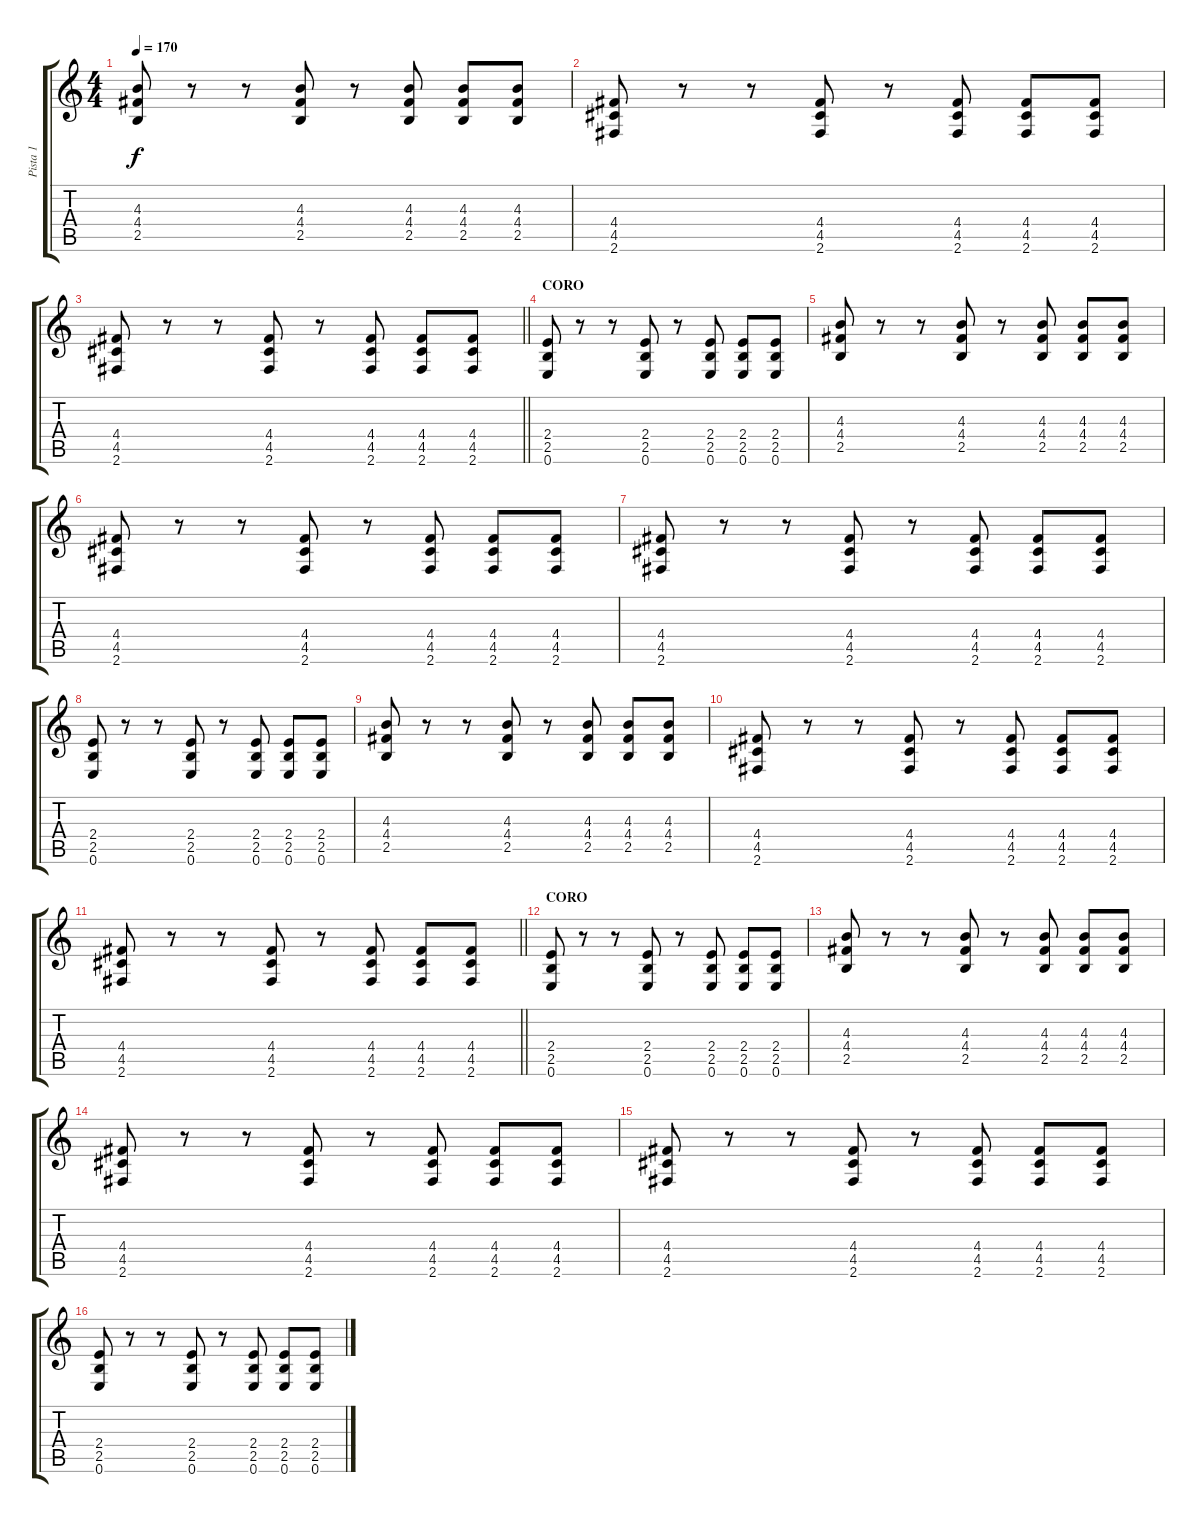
\track ("Pista 1" "Pista 1") {instrument distortionguitar}
\staff {score tabs}
\tuning (E4 B3 G3 D3 A2 E2) {hide}
\ts (4 4)
\tempo 170
\clef g2
\ks c
(4.3 4.4 2.5).8{dy f} r.8 r.8 (4.3 4.4 2.5).8 r.8 (4.3 4.4 2.5).8 (4.3 4.4 2.5).8 (4.3 4.4 2.5).8 |
(4.4 4.5 2.6).8 r.8 r.8 (4.4 4.5 2.6).8 r.8 (4.4 4.5 2.6).8 (4.4 4.5 2.6).8 (4.4 4.5 2.6).8 |
\barLineRight lightlight
(4.4 4.5 2.6).8 r.8 r.8 (4.4 4.5 2.6).8 r.8 (4.4 4.5 2.6).8 (4.4 4.5 2.6).8 (4.4 4.5 2.6).8 |
\section ("" "CORO")
(2.4 2.5 0.6).8 r.8 r.8 (2.4 2.5 0.6).8 r.8 (2.4 2.5 0.6).8 (2.4 2.5 0.6).8 (2.4 2.5 0.6).8 |
(4.3 4.4 2.5).8 r.8 r.8 (4.3 4.4 2.5).8 r.8 (4.3 4.4 2.5).8 (4.3 4.4 2.5).8 (4.3 4.4 2.5).8 |
(4.4 4.5 2.6).8 r.8 r.8 (4.4 4.5 2.6).8 r.8 (4.4 4.5 2.6).8 (4.4 4.5 2.6).8 (4.4 4.5 2.6).8 |
(4.4 4.5 2.6).8 r.8 r.8 (4.4 4.5 2.6).8 r.8 (4.4 4.5 2.6).8 (4.4 4.5 2.6).8 (4.4 4.5 2.6).8 |
(2.4 2.5 0.6).8 r.8 r.8 (2.4 2.5 0.6).8 r.8 (2.4 2.5 0.6).8 (2.4 2.5 0.6).8 (2.4 2.5 0.6).8 |
(4.3 4.4 2.5).8 r.8 r.8 (4.3 4.4 2.5).8 r.8 (4.3 4.4 2.5).8 (4.3 4.4 2.5).8 (4.3 4.4 2.5).8 |
(4.4 4.5 2.6).8 r.8 r.8 (4.4 4.5 2.6).8 r.8 (4.4 4.5 2.6).8 (4.4 4.5 2.6).8 (4.4 4.5 2.6).8 |
\barLineRight lightlight
(4.4 4.5 2.6).8 r.8 r.8 (4.4 4.5 2.6).8 r.8 (4.4 4.5 2.6).8 (4.4 4.5 2.6).8 (4.4 4.5 2.6).8 |
\section ("" "CORO")
(2.4 2.5 0.6).8 r.8 r.8 (2.4 2.5 0.6).8 r.8 (2.4 2.5 0.6).8 (2.4 2.5 0.6).8 (2.4 2.5 0.6).8 |
(4.3 4.4 2.5).8 r.8 r.8 (4.3 4.4 2.5).8 r.8 (4.3 4.4 2.5).8 (4.3 4.4 2.5).8 (4.3 4.4 2.5).8 |
(4.4 4.5 2.6).8 r.8 r.8 (4.4 4.5 2.6).8 r.8 (4.4 4.5 2.6).8 (4.4 4.5 2.6).8 (4.4 4.5 2.6).8 |
(4.4 4.5 2.6).8 r.8 r.8 (4.4 4.5 2.6).8 r.8 (4.4 4.5 2.6).8 (4.4 4.5 2.6).8 (4.4 4.5 2.6).8 |
(2.4 2.5 0.6).8 r.8 r.8 (2.4 2.5 0.6).8 r.8 (2.4 2.5 0.6).8 (2.4 2.5 0.6).8 (2.4 2.5 0.6).8
